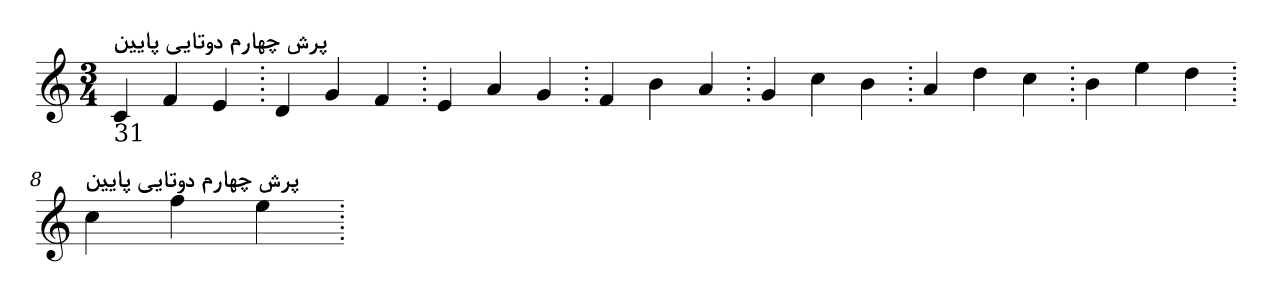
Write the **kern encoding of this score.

**kern
*part1
*staff1
!!LO:LB:g=z
*clefG2
*k[]
*C:
*M3/4
=1
!LO:TX:b:t=31
!LO:TX:a:t=پرش چهارم دوتایی پایین
4ci/
4fi/
4ei/
=2.
*k[]
*C:
4di/
4gi/
4fi/
=3.
*k[]
*C:
4ei/
4ai/
4gi/
=4.
*k[]
*C:
4fi/
4bi\
4ai/
!!LO:LB:g=z
=5.
*k[]
*C:
4gi/
4cci\
4bi\
=6.
*k[]
*C:
4ai/
4ddi\
4cci\
=7.
*k[]
*C:
4bi\
4eei\
4ddi\
!!LO:LB:g=z
=8.
*k[]
*C:
!LO:TX:a:t=پرش چهارم دوتایی پایین
4cci\
4ffi\
4eei\
=.
*-
